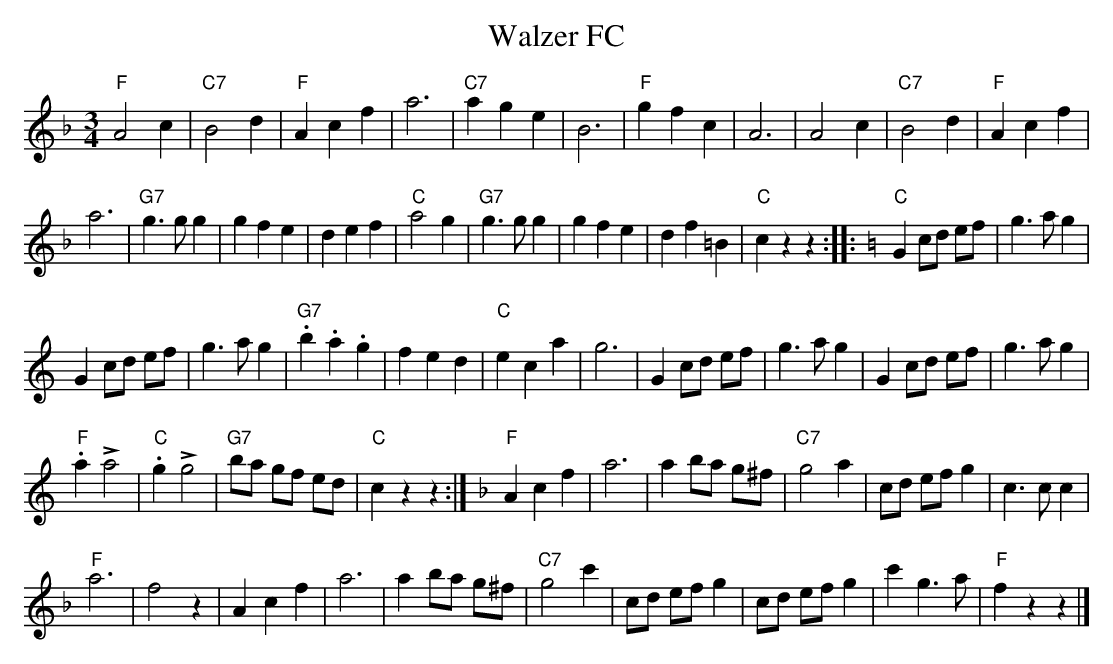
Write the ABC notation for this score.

X:1
T: Walzer FC
M:3/4
L:1/4
K:F
"F"A2c | "C7"B2d | "F"Acf | a3 | "C7"age | B3 | "F"gfc | A3 | A2c | "C7"B2d | "F"Acf |
a3 | "G7"g>gg | gfe | def | "C"a2g | "G7"g>gg | gfe | df=B | "C"czz :: [K:C] [L:1/8] "C"G2 cd ef | g3ag2 |
G2 cd ef | g3ag2 | "G7".b2.a2.g2 | f2e2d2 | "C"e2c2a2 | g6 | G2 cd ef | g3ag2 | G2 cd ef | g3ag2 |
"F".a2 +>+a4 | "C".g2 +>+g4 | "G7"ba gf ed | "C"c2z2z2 :| [K:F] "F"A2c2f2 | a6 | a2ba g^f | "C7"g4a2 | cd ef g2 | c3cc2 |
"F"a6 | f4z2 | A2c2f2 | a6 | a2 ba g^f | "C7"g4c'2 | cd ef g2 | cd efg2 | c'2 g3a | "F"f2z2z2 |]
